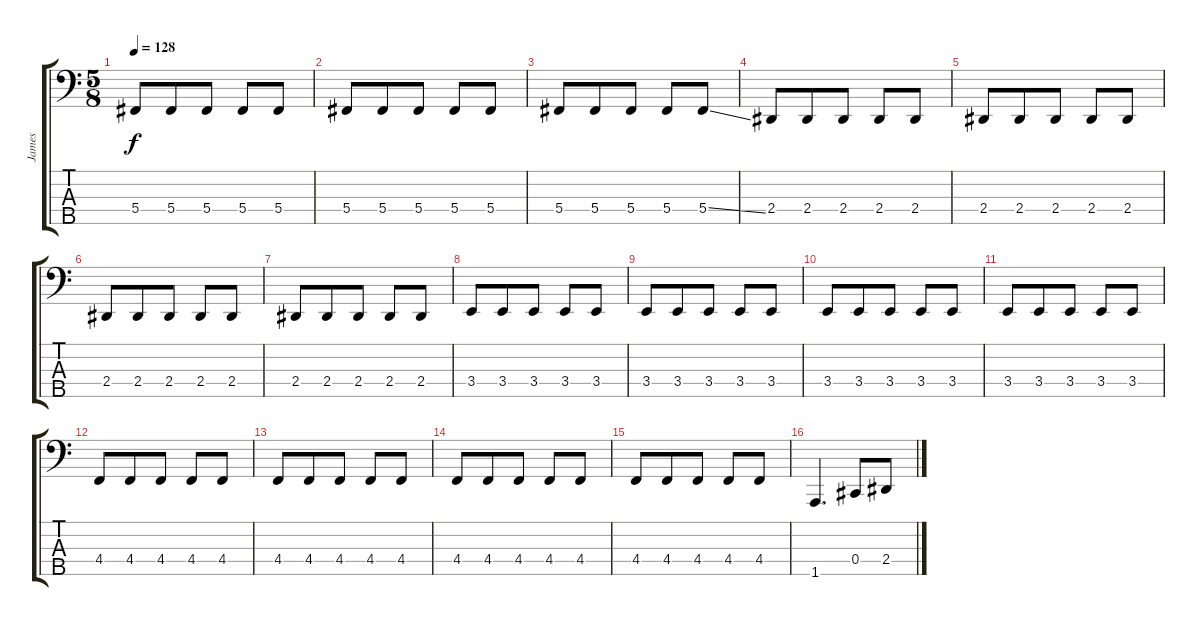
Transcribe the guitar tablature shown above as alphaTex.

\track ("James" "James") {instrument slapbass1}
\staff {score tabs}
\tuning (Gb2 Db2 Ab1 Db1 Ab0) {hide}
\ts (5 8)
\tempo 128
\clef f4
\ks c
5.4.8{dy f} 5.4.8 5.4.8 5.4.8 5.4.8 |
5.4.8 5.4.8 5.4.8 5.4.8 5.4.8 |
5.4.8 5.4.8 5.4.8 5.4.8 5.4{ss}.8 |
2.4.8 2.4.8 2.4.8 2.4.8 2.4.8 |
2.4.8 2.4.8 2.4.8 2.4.8 2.4.8 |
2.4.8 2.4.8 2.4.8 2.4.8 2.4.8 |
2.4.8 2.4.8 2.4.8 2.4.8 2.4.8 |
3.4.8 3.4.8 3.4.8 3.4.8 3.4.8 |
3.4.8 3.4.8 3.4.8 3.4.8 3.4.8 |
3.4.8 3.4.8 3.4.8 3.4.8 3.4.8 |
3.4.8 3.4.8 3.4.8 3.4.8 3.4.8 |
4.4.8 4.4.8 4.4.8 4.4.8 4.4.8 |
4.4.8 4.4.8 4.4.8 4.4.8 4.4.8 |
4.4.8 4.4.8 4.4.8 4.4.8 4.4.8 |
4.4.8 4.4.8 4.4.8 4.4.8 4.4.8 |
1.5.4{d} 0.4.8 2.4.8
